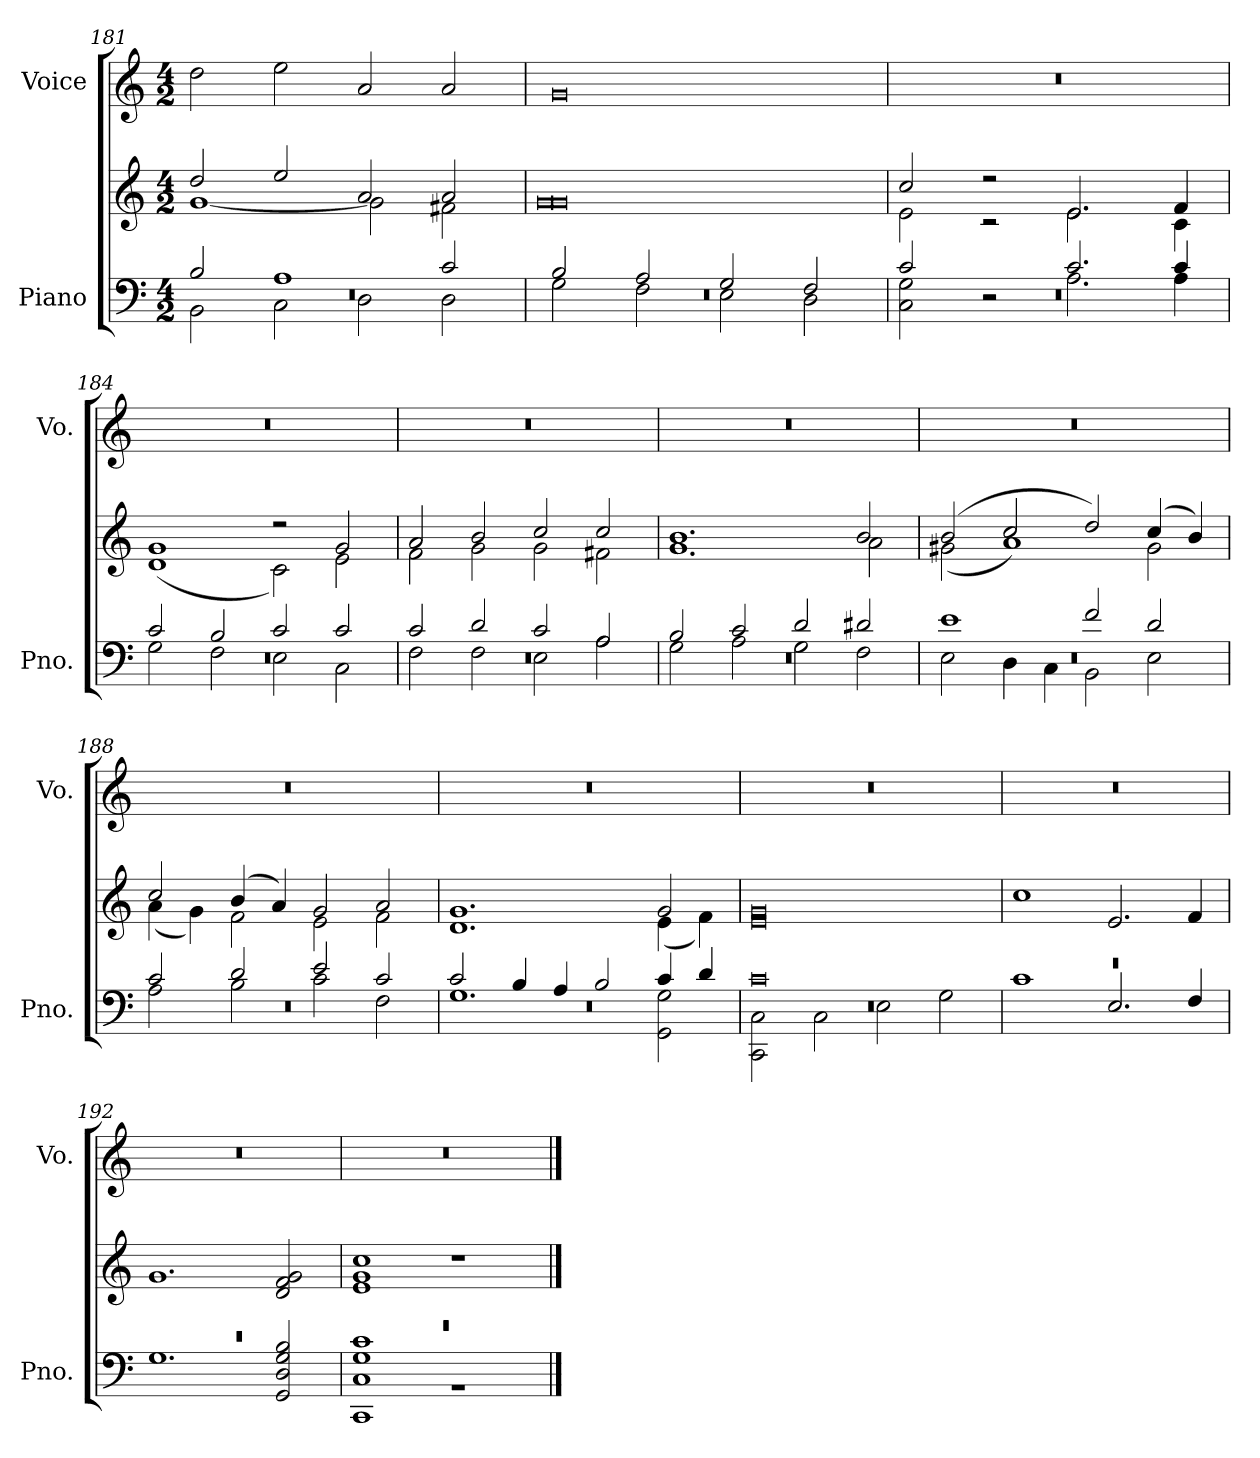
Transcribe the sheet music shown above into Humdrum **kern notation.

**kern	**kern	**kern
*part2	*part2	*part1
*staff3	*staff2	*staff1
*I"Piano	*	*I"Voice
*I'Pno.	*	*I'Vo.
*clefF4	*clefG2	*clefG2
*k[]	*k[]	*k[]
*C:	*C:	*C:
*M4/2	*M4/2	*M4/2
=181	=181	=181
*^	*^	*
*	*^	*	*	*
0r	2B/	2BB\	2dd/	[1g	2dd\
.	1A	2C\	2ee/	.	2ee\
.	.	2D\	2a/	2g\]	2a/
.	2c/	2D\	2a/	2f#X\	2a/
!!LO:PB:g=z
=182	=182	=182	=182	=182	=182
0r	2B/	2G\	0g	0g	0g
.	2A/	2F\	.	.	.
.	2G/	2E\	.	.	.
.	2F/	2D\	.	.	.
=183	=183	=183	=183	=183	=183
0r	2c/	2C\ 2G\	2cc/	2e\	0r
.	2r	2r	2r	2r	.
.	2.c/	2.A\	2.e/	2.e\	.
.	4c/	4A\	4f/	4c\	.
=184	=184	=184	=184	=184	=184
0r	2c/	2G\	1g	(1d	0r
.	2B/	2F\	.	.	.
.	2c/	2E\	2r	2c\)	.
.	2c/	2C\	2g/	2e\	.
=185	=185	=185	=185	=185	=185
0r	2c/	2F\	2a/	2f\	0r
.	2d/	2F\	2b/	2g\	.
.	2c/	2E\	2cc/	2g\	.
.	2A/	2A\	2cc/	2f#X\	.
=186	=186	=186	=186	=186	=186
0r	2B/	2G\	1.b	1.g	0r
.	2c/	2A\	.	.	.
.	2d/	2G\	.	.	.
.	2d#X/	2F\	2b/	2a\	.
=187	=187	=187	=187	=187	=187
0r	1e	2E\	(2b/	(2g#X\	0r
.	.	4D\	2cc/	1a)	.
.	.	4C\	.	.	.
.	2f/	2BB\	2dd/)	.	.
.	2d/	2E\	(4cc/	2g#\	.
.	.	.	4b/)	.	.
!!LO:PB:g=z
=188	=188	=188	=188	=188	=188
0r	2c/	2A\	2cc/	(4a\	0r
.	.	.	.	4g\)	.
.	2d/	2B\	(4b/	2f\	.
.	.	.	4a/)	.	.
.	2e/	2c\	2g/	2e\	.
.	2c/	2F\	2a/	2f\	.
!!LO:PB:g=z
=189	=189	=189	=189	=189	=189
0r	2c/	1.G	1.g	1.d	0r
.	4B/	.	.	.	.
.	4A/	.	.	.	.
.	2B/	.	.	.	.
.	4c/	2GG\ 2G\	2g/	(4e\	.
.	4d/	.	.	4f\)	.
=190	=190	=190	=190	=190	=190
0r	0c	2CC\ 2C\	0g	0e	0r
.	.	2C\	.	.	.
.	.	2E\	.	.	.
.	.	2G\	.	.	.
*	*v	*v	*	*	*
*	*	*v	*v	*
=191	=191	=191	=191
0r	1c	1cc	0r
.	2.E/	2.e/	.
.	4F/	4f/	.
=192	=192	=192	=192
0r	1.G	1.g	0r
.	2GG/ 2D/ 2G/ 2B/	2d/ 2f/ 2g/	.
!!LO:PB:g=z
=193	=193	=193	=193
0r	1CC 1C 1G 1c	1e 1g 1cc	0r
.	1r	1r	.
*v	*v	*	*
==	==	==
*-	*-	*-
